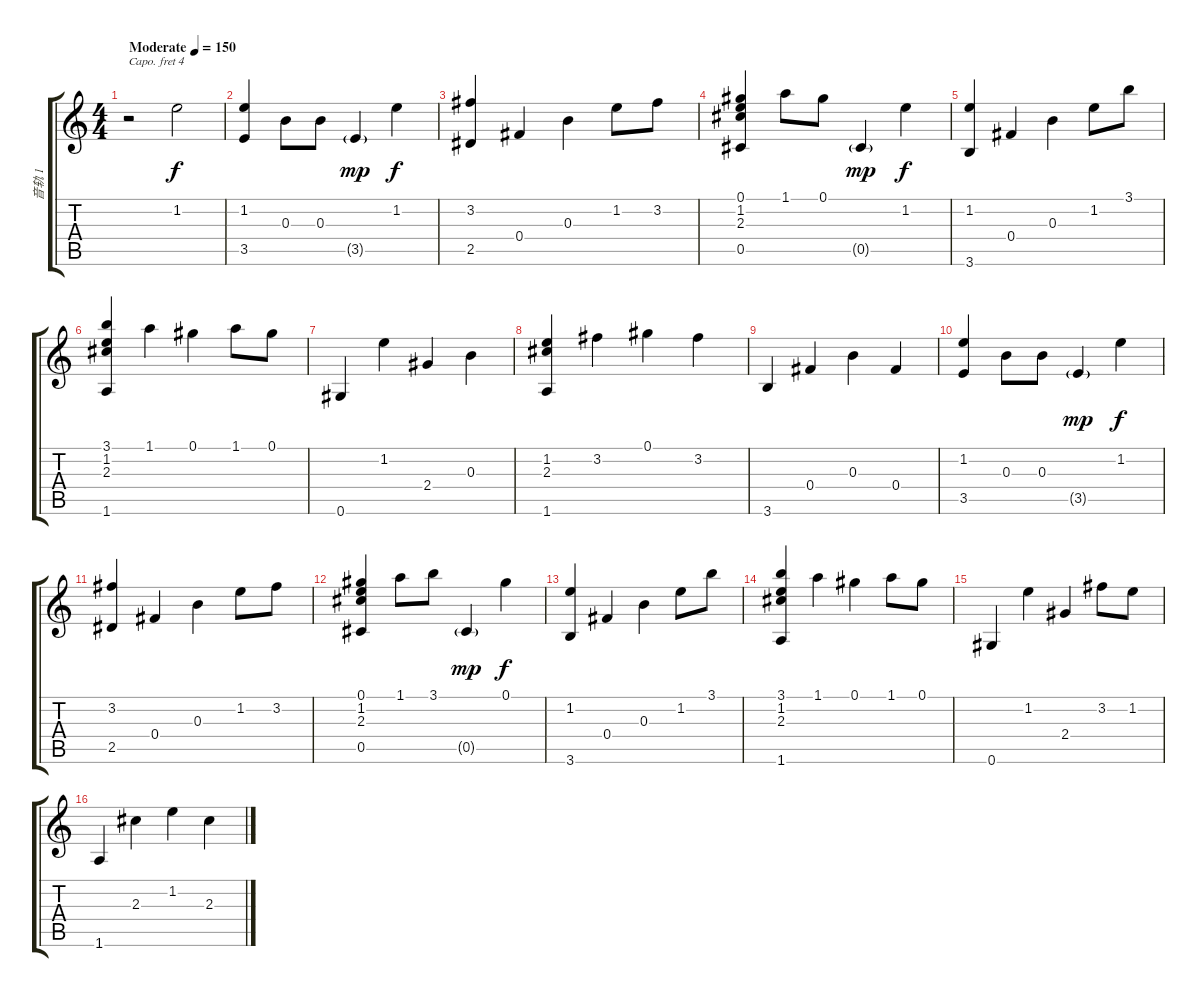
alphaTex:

\track ("音轨 1" "音轨 1") {instrument acousticguitarsteel}
\staff {score tabs}
\capo 4
\tuning (E4 B3 G3 D3 A2 E2) {hide}
\ts (4 4)
\tempo (150 "Moderate")
\clef g2
\ks c
r.2{dy f instrument acousticguitarsteel} 1.2.2 |
(1.2 3.5).4 0.3.8 0.3.8 3.5{g}.4{dy mp} 1.2.4{dy f} |
(3.2 2.5).4 0.4.4 0.3.4 1.2.8 3.2.8 |
(0.1 1.2 2.3 0.5).4 1.1.8 0.1.8 0.5{g}.4{dy mp} 1.2.4{dy f} |
(1.2 3.6).4 0.4.4 0.3.4 1.2.8 3.1.8 |
(3.1 1.2 2.3 1.6).4 1.1.4 0.1.4 1.1.8 0.1.8 |
0.6.4 1.2.4 2.4.4 0.3.4 |
(1.2 2.3 1.6).4 3.2.4 0.1.4 3.2.4 |
3.6.4 0.4.4 0.3.4 0.4.4 |
(1.2 3.5).4 0.3.8 0.3.8 3.5{g}.4{dy mp} 1.2.4{dy f} |
(3.2 2.5).4 0.4.4 0.3.4 1.2.8 3.2.8 |
(0.1 1.2 2.3 0.5).4 1.1.8 3.1.8 0.5{g}.4{dy mp} 0.1.4{dy f} |
(1.2 3.6).4 0.4.4 0.3.4 1.2.8 3.1.8 |
(3.1 1.2 2.3 1.6).4 1.1.4 0.1.4 1.1.8 0.1.8 |
0.6.4 1.2.4 2.4.4 3.2.8 1.2.8 |
1.6.4 2.3.4 1.2.4 2.3.4
